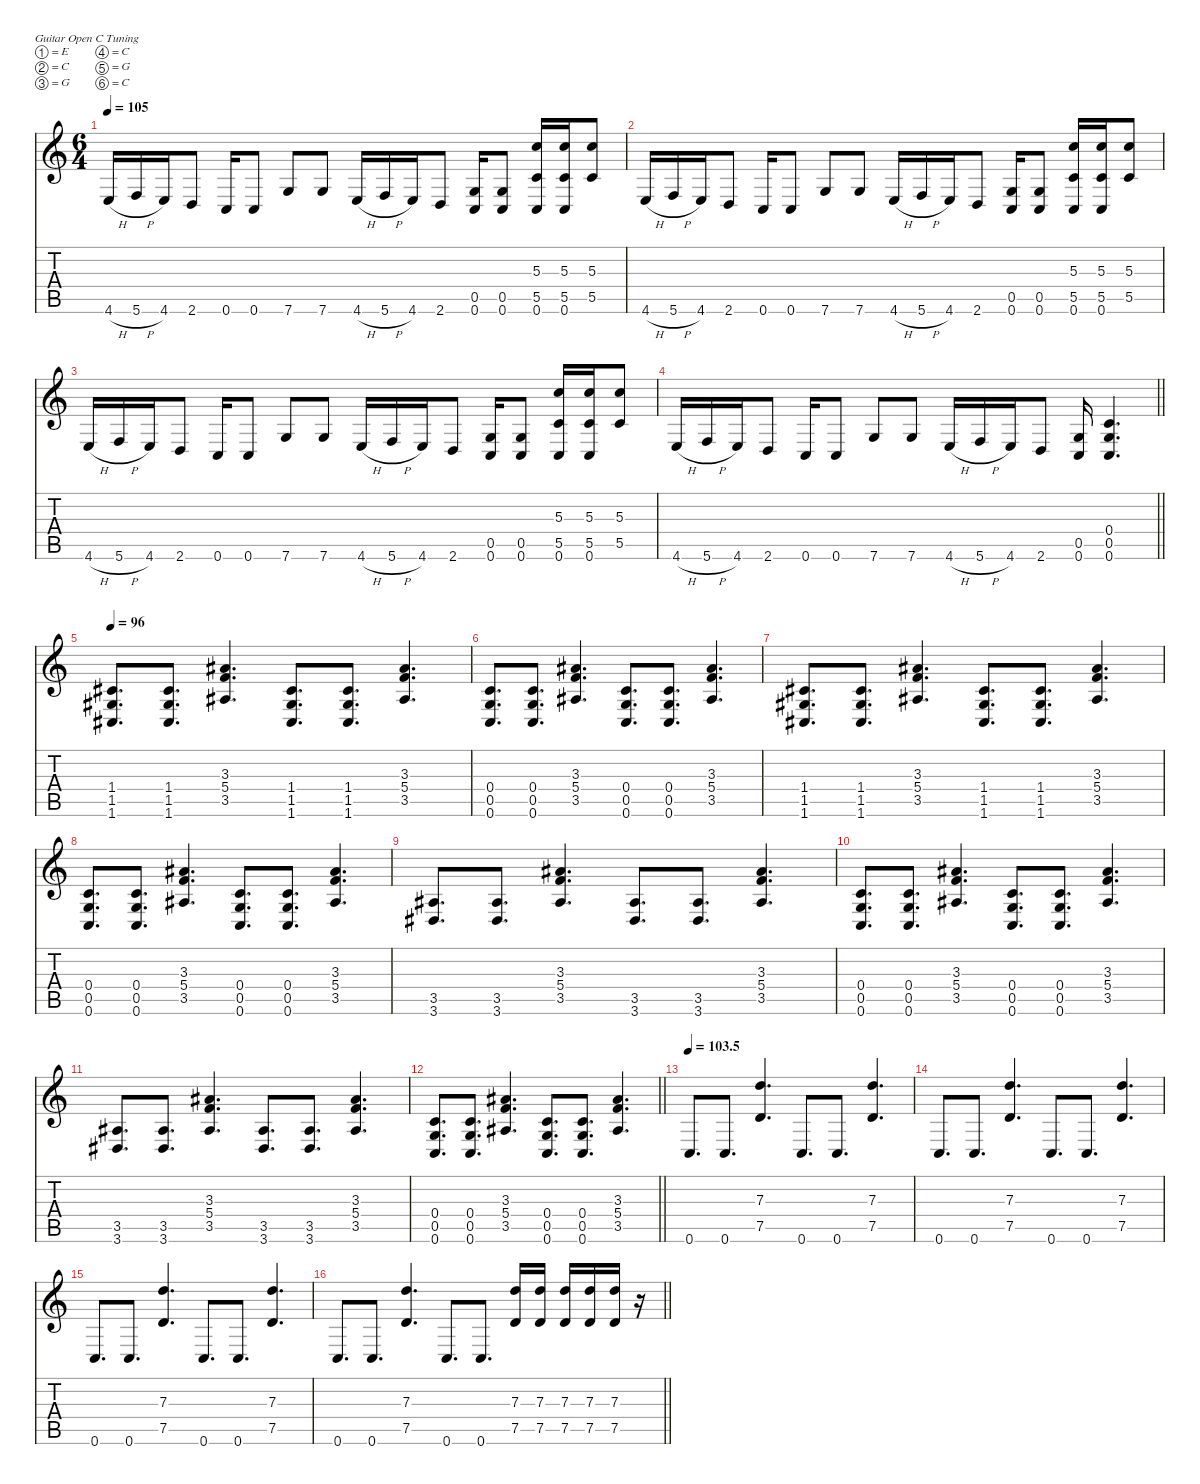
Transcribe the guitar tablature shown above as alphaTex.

\defaultSystemsLayout 4
\hideDynamics
\bracketExtendMode nobrackets
\singleTrackTrackNamePolicy hidden
\multiTrackTrackNamePolicy hidden
\firstSystemTrackNameMode fullname
\firstSystemTrackNameOrientation horizontal
\otherSystemsTrackNameOrientation horizontal
\track ("Devin Townsend" "s.guit.") {mute instrument acousticguitarsteel}
\staff {score tabs}
\tuning (E4 C4 G3 C3 G2 C2)
\ts (6 4)
\tempo 105
\clef g2
\ks c
4.6{h}.16{dy f beam Up} 5.6{h}.16{beam Up} 4.6.16{beam Up} 2.6.8{beam Up} 0.6.16{beam Up} 0.6.8{beam Up} 7.6.8{beam Up} 7.6.8{beam Up} 4.6{h}.16{beam Up} 5.6{h}.16{beam Up} 4.6.16{beam Up} 2.6.8{beam Up} (0.5 0.6).16{beam Up} (0.5 0.6).8{beam Up} (5.3 5.5 0.6).16{beam Up} (5.3 5.5 0.6).16{beam Up} (5.3 5.5).8{beam Up} |
4.6{h}.16{beam Up} 5.6{h}.16{beam Up} 4.6.16{beam Up} 2.6.8{beam Up} 0.6.16{beam Up} 0.6.8{beam Up} 7.6.8{beam Up} 7.6.8{beam Up} 4.6{h}.16{beam Up} 5.6{h}.16{beam Up} 4.6.16{beam Up} 2.6.8{beam Up} (0.5 0.6).16{beam Up} (0.5 0.6).8{beam Up} (5.3 5.5 0.6).16{beam Up} (5.3 5.5 0.6).16{beam Up} (5.3 5.5).8{beam Up} |
4.6{h}.16{beam Up} 5.6{h}.16{beam Up} 4.6.16{beam Up} 2.6.8{beam Up} 0.6.16{beam Up} 0.6.8{beam Up} 7.6.8{beam Up} 7.6.8{beam Up} 4.6{h}.16{beam Up} 5.6{h}.16{beam Up} 4.6.16{beam Up} 2.6.8{beam Up} (0.5 0.6).16{beam Up} (0.5 0.6).8{beam Up} (5.3 5.5 0.6).16{beam Up} (5.3 5.5 0.6).16{beam Up} (5.3 5.5).8{beam Up} |
\barLineRight lightlight
4.6{h}.16{beam Up} 5.6{h}.16{beam Up} 4.6.16{beam Up} 2.6.8{beam Up} 0.6.16{beam Up} 0.6.8{beam Up} 7.6.8{beam Up} 7.6.8{beam Up} 4.6{h}.16{beam Up} 5.6{h}.16{beam Up} 4.6.16{beam Up} 2.6.8{beam Up} (0.5 0.6).16{beam Up} (0.4 0.5 0.6).4{d beam Up} |
\tempo 96
(1.4{acc #} 1.5{acc #} 1.6{acc #}).8{d instrument distortionguitar beam Up} (1.4{acc #} 1.5{acc #} 1.6{acc #}).8{d beam Up} (3.3{acc #} 3.5{acc #} 5.4).4{d beam Up} (1.4{acc #} 1.5{acc #} 1.6{acc #}).8{d beam Up} (1.4{acc #} 1.5{acc #} 1.6{acc #}).8{d beam Up} (3.3{acc #} 3.5{acc #} 5.4).4{d beam Up} |
(0.4 0.5 0.6).8{d beam Up} (0.4 0.5 0.6).8{d beam Up} (3.3{acc #} 3.5{acc #} 5.4).4{d beam Up} (0.4 0.5 0.6).8{d beam Up} (0.4 0.5 0.6).8{d beam Up} (3.3{acc #} 3.5{acc #} 5.4).4{d beam Up} |
(1.4{acc #} 1.5{acc #} 1.6{acc #}).8{d beam Up} (1.4{acc #} 1.5{acc #} 1.6{acc #}).8{d beam Up} (3.3{acc #} 3.5{acc #} 5.4).4{d beam Up} (1.4{acc #} 1.5{acc #} 1.6{acc #}).8{d beam Up} (1.4{acc #} 1.5{acc #} 1.6{acc #}).8{d beam Up} (3.3{acc #} 3.5{acc #} 5.4).4{d beam Up} |
(0.4 0.5 0.6).8{d beam Up} (0.4 0.5 0.6).8{d beam Up} (3.3{acc #} 3.5{acc #} 5.4).4{d beam Up} (0.4 0.5 0.6).8{d beam Up} (0.4 0.5 0.6).8{d beam Up} (3.3{acc #} 3.5{acc #} 5.4).4{d beam Up} |
(3.5{acc #} 3.6{acc #}).8{d beam Up} (3.5{acc #} 3.6{acc #}).8{d beam Up} (3.3{acc #} 3.5{acc #} 5.4).4{d beam Up} (3.5{acc #} 3.6{acc #}).8{d beam Up} (3.5{acc #} 3.6{acc #}).8{d beam Up} (3.3{acc #} 3.5{acc #} 5.4).4{d beam Up} |
(0.4 0.5 0.6).8{d beam Up} (0.4 0.5 0.6).8{d beam Up} (3.3{acc #} 3.5{acc #} 5.4).4{d beam Up} (0.4 0.5 0.6).8{d beam Up} (0.4 0.5 0.6).8{d beam Up} (3.3{acc #} 3.5{acc #} 5.4).4{d beam Up} |
(3.5{acc #} 3.6{acc #}).8{d beam Up} (3.5{acc #} 3.6{acc #}).8{d beam Up} (3.3{acc #} 3.5{acc #} 5.4).4{d beam Up} (3.5{acc #} 3.6{acc #}).8{d beam Up} (3.5{acc #} 3.6{acc #}).8{d beam Up} (3.3{acc #} 3.5{acc #} 5.4).4{d beam Up} |
\barLineRight lightlight
(0.4 0.5 0.6).8{d beam Up} (0.4 0.5 0.6).8{d beam Up} (3.3{acc #} 3.5{acc #} 5.4).4{d beam Up} (0.4 0.5 0.6).8{d beam Up} (0.4 0.5 0.6).8{d beam Up} (3.3{acc #} 3.5{acc #} 5.4).4{d beam Up} |
\tempo
103.5 0.6.8{d beam Up} 0.6.8{d beam Up} (7.3 7.5).4{d beam Up} 0.6.8{d beam Up} 0.6.8{d beam Up} (7.3 7.5).4{d beam Up} |
0.6.8{d beam Up} 0.6.8{d beam Up} (7.3 7.5).4{d beam Up} 0.6.8{d beam Up} 0.6.8{d beam Up} (7.3 7.5).4{d beam Up} |
0.6.8{d beam Up} 0.6.8{d beam Up} (7.3 7.5).4{d beam Up} 0.6.8{d beam Up} 0.6.8{d beam Up} (7.3 7.5).4{d beam Up} |
\barLineRight lightlight
0.6.8{d beam Up} 0.6.8{d beam Up} (7.3 7.5).4{d beam Up} 0.6.8{d beam Up} 0.6.8{d beam Up} (7.3 7.5).16{beam Up} (7.3 7.5).16{beam Up} (7.3 7.5).16{beam Up} (7.3 7.5).16{beam Up} (7.3 7.5).16{beam Up} r.16{beam Up}
